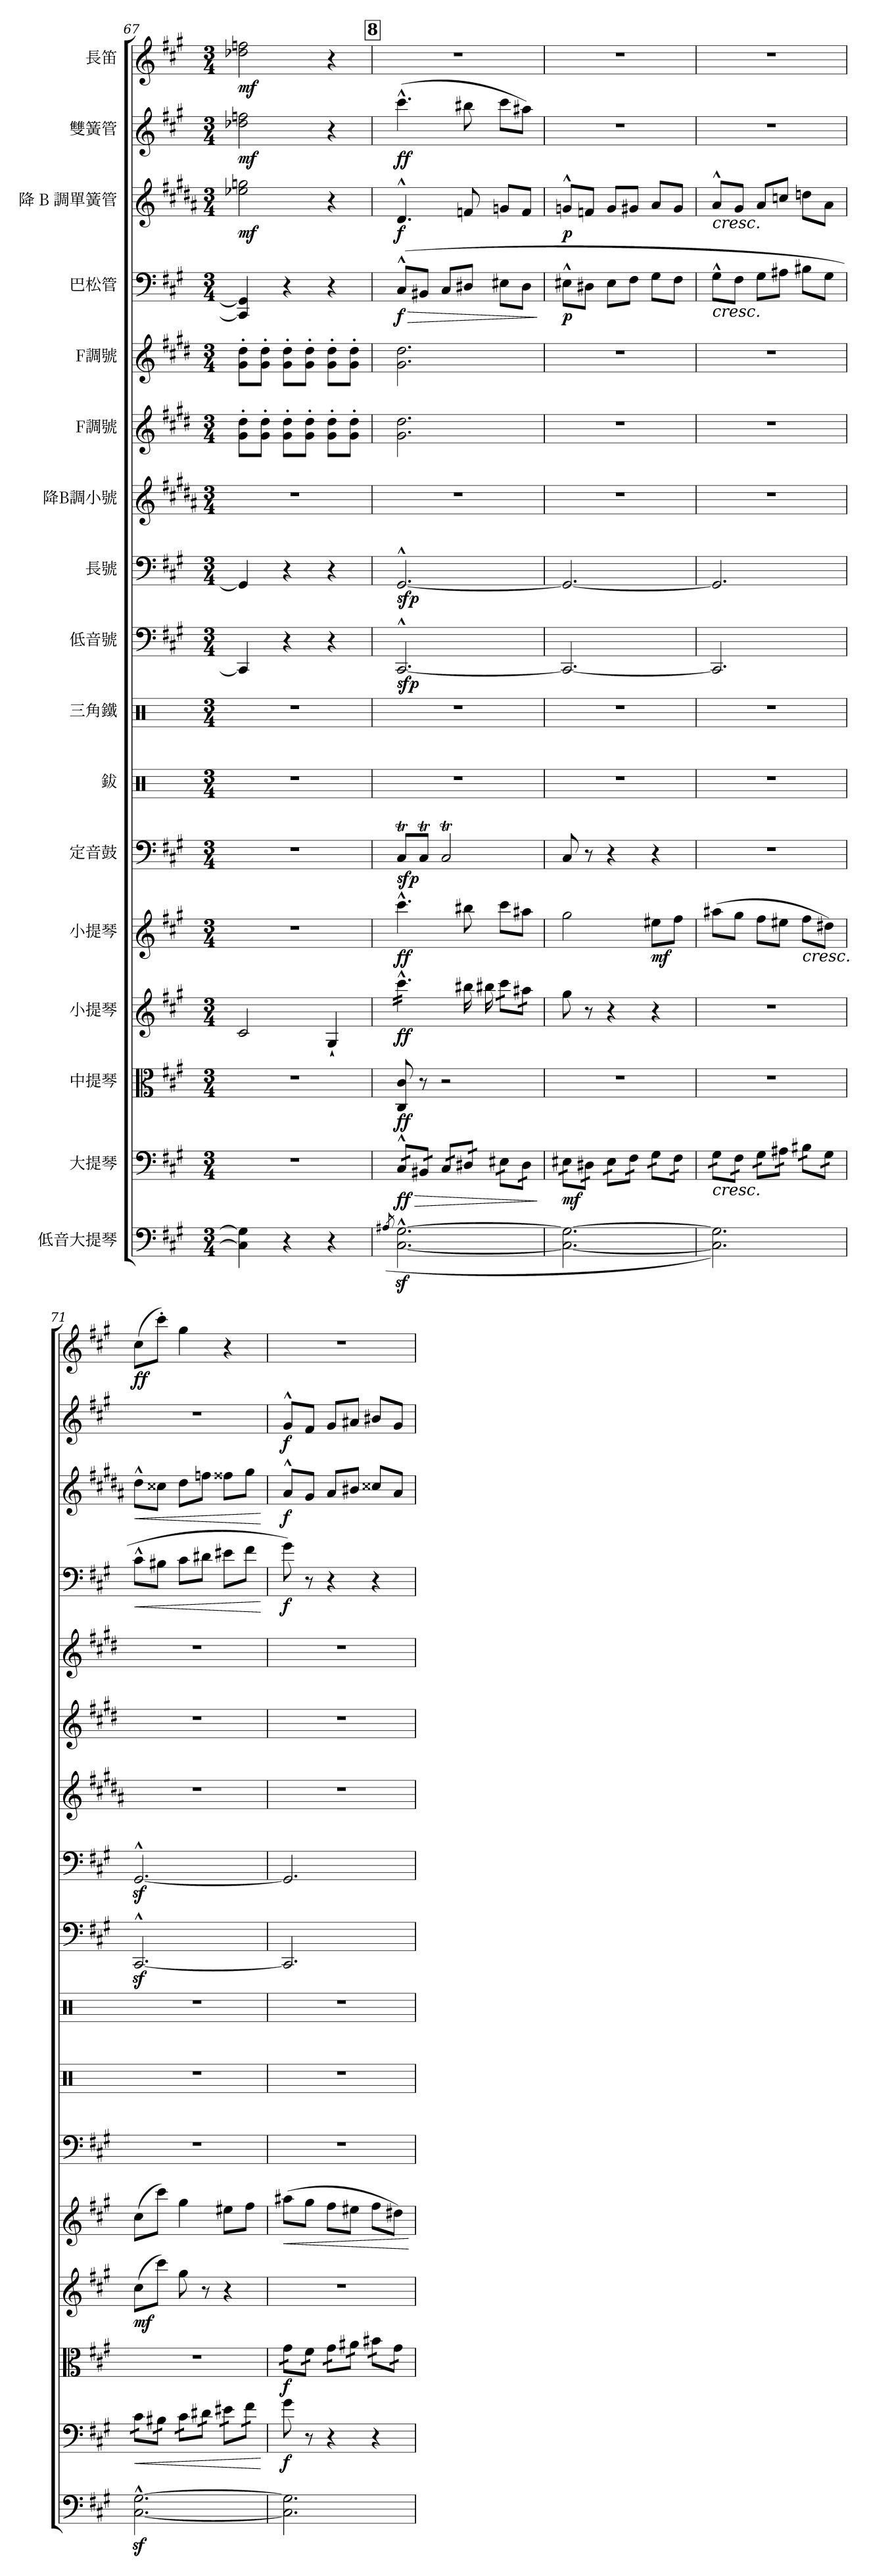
**kern	**kern	**dynam	**kern	**dynam	**kern	**dynam	**kern	**dynam	**kern	**dynam	**kern	**kern	**kern	**dynam	**kern	**dynam	**kern	**kern	**kern	**kern	**dynam	**kern	**dynam	**kern	**dynam	**kern	**dynam
*part17	*part16	*part16	*part15	*part15	*part14	*part14	*part13	*part13	*part12	*part12	*part11	*part10	*part9	*part9	*part8	*part8	*part7	*part6	*part5	*part4	*part4	*part3	*part3	*part2	*part2	*part1	*part1
*staff17	*staff16	*staff16	*staff15	*staff15	*staff14	*staff14	*staff13	*staff13	*staff12	*staff12	*staff11	*staff10	*staff9	*staff9	*staff8	*staff8	*staff7	*staff6	*staff5	*staff4	*staff4	*staff3	*staff3	*staff2	*staff2	*staff1	*staff1
*I"低音大提琴	*I"大提琴	*	*I"中提琴	*	*I"小提琴	*	*I"小提琴	*	*I"定音鼓	*	*I"鈸	*I"三角鐵	*I"低音號	*	*I"長號	*	*I"降B調小號	*I"F調號	*I"F調號	*I"巴松管	*	*I"降 B 調單簧管	*	*I"雙簧管	*	*I"長笛	*
*clefF4	*clefF4	*	*clefC3	*	*clefG2	*	*clefG2	*	*clefF4	*	*clefX	*clefX	*clefF4	*	*clefF4	*	*clefG2	*clefG2	*clefG2	*clefF4	*	*clefG2	*	*clefG2	*	*clefG2	*
*ITrd7c12	*	*	*	*	*	*	*	*	*	*	*	*	*	*	*	*	*ITrd1c2	*ITrd4c7	*ITrd4c7	*	*	*ITrd1c2	*	*	*	*	*
*k[f#c#g#]	*k[f#c#g#]	*	*k[f#c#g#]	*	*k[f#c#g#]	*	*k[f#c#g#]	*	*k[f#c#g#]	*	*k[]	*k[]	*k[f#c#g#]	*	*k[f#c#g#]	*	*k[f#c#g#]	*k[f#c#g#]	*k[f#c#g#]	*k[f#c#g#]	*	*k[f#c#g#]	*	*k[f#c#g#]	*	*k[f#c#g#]	*
*M3/4	*M3/4	*	*M3/4	*	*M3/4	*	*M3/4	*	*M3/4	*	*M3/4	*M3/4	*M3/4	*	*M3/4	*	*M3/4	*M3/4	*M3/4	*M3/4	*	*M3/4	*	*M3/4	*	*M3/4	*
=67	=67	=67	=67	=67	=67	=67	=67	=67	=67	=67	=67	=67	=67	=67	=67	=67	=67	=67	=67	=67	=67	=67	=67	=67	=67	=67	=67
!	!	!	!	!	!	!	!	!	!	!	!	!	!	!	!	!	!	!	!	!	!	!	!LO:DY:b	!	!LO:DY:b	!	!LO:DY:b
4CC#\] 4GG#\]	2.r	.	2.r	.	2c#/	.	2.r	.	2.r	.	2.r	2.r	4CC#/]	.	4GG#/]	.	2.r	8c#\' 8g#\'L	8c#\' 8g#\'L	4CC#/] 4GG#/]	.	2dd-X\ 2ffn\	mf	2dd-X\ 2ffn\	mf	2dd-X\ 2ffn\	mf
.	.	.	.	.	.	.	.	.	.	.	.	.	.	.	.	.	.	8c#\' 8g#\'J	8c#\' 8g#\'J	.	.	.	.	.	.	.	.
4r	.	.	.	.	.	.	.	.	.	.	.	.	4r	.	4r	.	.	8c#\' 8g#\'L	8c#\' 8g#\'L	4r	.	.	.	.	.	.	.
.	.	.	.	.	.	.	.	.	.	.	.	.	.	.	.	.	.	8c#\' 8g#\'J	8c#\' 8g#\'J	.	.	.	.	.	.	.	.
4r	.	.	.	.	4G#`/	.	.	.	.	.	.	.	4r	.	4r	.	.	8c#\' 8g#\'L	8c#\' 8g#\'L	4r	.	4r	.	4r	.	4r	.
.	.	.	.	.	.	.	.	.	.	.	.	.	.	.	.	.	.	8c#\' 8g#\'J	8c#\' 8g#\'J	.	.	.	.	.	.	.	.
!!LO:PB:g=z
!!LO:REH:place=s1:a:B:fs=14:t=8
=68	=68	=68	=68	=68	=68	=68	=68	=68	=68	=68	=68	=68	=68	=68	=68	=68	=68	=68	=68	=68	=68	=68	=68	=68	=68	=68	=68
(>8qAA#X/	.	.	.	.	.	.	.	.	.	.	.	.	.	.	.	.	.	.	.	.	.	.	.	.	.	.	.
!	!	!LO:HP:b	!	!	!	!	!	!	!	!	!	!	!	!	!	!	!	!	!	!	!LO:HP:b	!	!	!	!	!	!
!	!	!LO:DY:n=1:b	!	!LO:DY:b	!	!LO:DY:b	!	!LO:DY:b	!	!LO:DY:b	!	!	!	!LO:DY:b	!	!LO:DY:b	!	!	!	!	!LO:DY:n=1:b	!	!LO:DY:b	!	!LO:DY:b	!	!
*	*tremolo	*	*	*	*	*	*	*	*	*	*	*	*	*	*	*	*	*	*	*	*	*	*	*	*	*	*
*	*	*	*	*	*tremolo	*	*	*	*	*	*	*	*	*	*	*	*	*	*	*	*	*	*	*	*	*	*
[2.CC#\z<^^ [2.GG#\z<^^	16C#^^/LL	> ff	8C#/ 8c#/	ff	16ccc#^^\LL	ff	4.ccc#^^\	ff	8C#t/L	sfp	2.r	2.r	[2.CC#^^/	sfp	[2.GG#^^/	sfp	2.r	2.c#\ 2.g#\	2.c#\ 2.g#\	(>8C#^^/L	> f	4.c#^^/	f	(>4.ccc#^^\	ff	2.r	.
.	16C#^^/	.	.	.	16ccc#^^\	.	.	.	.	.	.	.	.	.	.	.	.	.	.	.	.	.	.	.	.	.	.
.	16BB#X/	.	8r	.	16ccc#^^\	.	.	.	8C#t/J	.	.	.	.	.	.	.	.	.	.	8BB#X/J	.	.	.	.	.	.	.
.	16BB#X/JJ	.	.	.	16ccc#^^\	.	.	.	.	.	.	.	.	.	.	.	.	.	.	.	.	.	.	.	.	.	.
.	16C#/LL	.	2r	.	16ccc#^^\	.	.	.	2C#t/	.	.	.	.	.	.	.	.	.	.	8C#/L	.	.	.	.	.	.	.
.	16C#/	.	.	.	16ccc#^^\JJ	.	.	.	.	.	.	.	.	.	.	.	.	.	.	.	.	.	.	.	.	.	.
.	16D#X/	.	.	.	16bb#X\	.	8bb#X\	.	.	.	.	.	.	.	.	.	.	.	.	8D#X/J	.	8e-X/	.	8bb#X\	.	.	.
.	16D#X/JJ	.	.	.	16bb#X\	.	.	.	.	.	.	.	.	.	.	.	.	.	.	.	.	.	.	.	.	.	.
.	16E#X\LL	.	.	.	16ccc#\LL	.	8ccc#\L	.	.	.	.	.	.	.	.	.	.	.	.	8E#X\L	.	8fn/L	.	8ccc#\L	.	.	.
.	16E#X\	.	.	.	16ccc#\	.	.	.	.	.	.	.	.	.	.	.	.	.	.	.	.	.	.	.	.	.	.
.	16D#\	.	.	.	16aa#X\	.	8aa#X\J	.	.	.	.	.	.	.	.	.	.	.	.	8D#\J	.	8e-/J	.	8aa#X\J)	.	.	.
.	16D#\JJ	.	.	.	16aa#X\JJ	.	.	.	.	.	.	.	.	.	.	.	.	.	.	.	.	.	.	.	.	.	.
*	*	*	*	*	*Xtremolo	*	*	*	*	*	*	*	*	*	*	*	*	*	*	*	*	*	*	*	*	*	*
.	.	]	.	.	.	.	.	.	.	.	.	.	.	.	.	.	.	.	.	.	]	.	.	.	.	.	.
=69	=69	=69	=69	=69	=69	=69	=69	=69	=69	=69	=69	=69	=69	=69	=69	=69	=69	=69	=69	=69	=69	=69	=69	=69	=69	=69	=69
!	!	!LO:DY:b	!	!	!	!	!	!	!	!	!	!	!	!	!	!	!	!	!	!	!LO:DY:b	!	!LO:DY:b	!	!	!	!
2.CC#\_ 2.GG#\_	16E#X\LL	mf	2.r	.	8gg#\	.	2gg#\	.	8C#/	.	2.r	2.r	2.CC#/_	.	2.GG#/_	.	2.r	2.r	2.r	8E#X^^\L	p	8fn^^/L	p	2.r	.	2.r	.
.	16E#X\	.	.	.	.	.	.	.	.	.	.	.	.	.	.	.	.	.	.	.	.	.	.	.	.	.	.
.	16D#X\	.	.	.	8r	.	.	.	8r	.	.	.	.	.	.	.	.	.	.	8D#X\J	.	8e-X/J	.	.	.	.	.
.	16D#X\JJ	.	.	.	.	.	.	.	.	.	.	.	.	.	.	.	.	.	.	.	.	.	.	.	.	.	.
.	16E#\LL	.	.	.	4r	.	.	.	4r	.	.	.	.	.	.	.	.	.	.	8E#\L	.	8f/L	.	.	.	.	.
.	16E#\	.	.	.	.	.	.	.	.	.	.	.	.	.	.	.	.	.	.	.	.	.	.	.	.	.	.
.	16F#\	.	.	.	.	.	.	.	.	.	.	.	.	.	.	.	.	.	.	8F#\J	.	8f#X/J	.	.	.	.	.
.	16F#\JJ	.	.	.	.	.	.	.	.	.	.	.	.	.	.	.	.	.	.	.	.	.	.	.	.	.	.
!	!	!	!	!	!	!	!	!LO:DY:b	!	!	!	!	!	!	!	!	!	!	!	!	!	!	!	!	!	!	!
.	16G#\LL	.	.	.	4r	.	8ee#X\L	mf	4r	.	.	.	.	.	.	.	.	.	.	8G#\L	.	8g#/L	.	.	.	.	.
.	16G#\	.	.	.	.	.	.	.	.	.	.	.	.	.	.	.	.	.	.	.	.	.	.	.	.	.	.
.	16F#\	.	.	.	.	.	8ff#\J	.	.	.	.	.	.	.	.	.	.	.	.	8F#\J	.	8f#/J	.	.	.	.	.
.	16F#\JJ	.	.	.	.	.	.	.	.	.	.	.	.	.	.	.	.	.	.	.	.	.	.	.	.	.	.
=70	=70	=70	=70	=70	=70	=70	=70	=70	=70	=70	=70	=70	=70	=70	=70	=70	=70	=70	=70	=70	=70	=70	=70	=70	=70	=70	=70
!	!	!	!	!	!	!	!	!	!	!	!	!	!	!	!	!	!	!	!	!	!	!LO:TX:b:i:t=cresc.	!	!	!	!	!
!	!	!	!	!	!	!	!	!	!	!	!	!	!	!	!	!	!	!	!	!LO:TX:b:i:t=cresc.	!	!	!	!	!	!	!
!	!LO:TX:b:i:t=cresc.	!	!	!	!	!	!	!	!	!	!	!	!	!	!	!	!	!	!	!	!	!	!	!	!	!	!
2.CC#\] 2.GG#\])	16G#\LL	.	2.r	.	2.r	.	(>8aa#X\L	.	2.r	.	2.r	2.r	2.CC#/]	.	2.GG#/]	.	2.r	2.r	2.r	8G#^^\L	.	8g#^^/L	.	2.r	.	2.r	.
.	16G#\	.	.	.	.	.	.	.	.	.	.	.	.	.	.	.	.	.	.	.	.	.	.	.	.	.	.
.	16F#\	.	.	.	.	.	8gg#\J	.	.	.	.	.	.	.	.	.	.	.	.	8F#\J	.	8f#/J	.	.	.	.	.
.	16F#\JJ	.	.	.	.	.	.	.	.	.	.	.	.	.	.	.	.	.	.	.	.	.	.	.	.	.	.
.	16G#\LL	.	.	.	.	.	8ff#\L	.	.	.	.	.	.	.	.	.	.	.	.	8G#\L	.	8g#/L	.	.	.	.	.
.	16G#\	.	.	.	.	.	.	.	.	.	.	.	.	.	.	.	.	.	.	.	.	.	.	.	.	.	.
.	16A#X\	.	.	.	.	.	8ee#X\J	.	.	.	.	.	.	.	.	.	.	.	.	8A#X\J	.	8b-X/J	.	.	.	.	.
.	16A#X\JJ	.	.	.	.	.	.	.	.	.	.	.	.	.	.	.	.	.	.	.	.	.	.	.	.	.	.
!	!	!	!	!	!	!	!LO:TX:b:i:t=cresc.	!	!	!	!	!	!	!	!	!	!	!	!	!	!	!	!	!	!	!	!
.	16B#X\LL	.	.	.	.	.	8ff#\L	.	.	.	.	.	.	.	.	.	.	.	.	8B#X\L	.	8ccn\L	.	.	.	.	.
.	16B#X\	.	.	.	.	.	.	.	.	.	.	.	.	.	.	.	.	.	.	.	.	.	.	.	.	.	.
.	16G#\	.	.	.	.	.	8dd#X\J)	.	.	.	.	.	.	.	.	.	.	.	.	8G#\J	.	8g#\J	.	.	.	.	.
.	16G#\JJ	.	.	.	.	.	.	.	.	.	.	.	.	.	.	.	.	.	.	.	.	.	.	.	.	.	.
=71	=71	=71	=71	=71	=71	=71	=71	=71	=71	=71	=71	=71	=71	=71	=71	=71	=71	=71	=71	=71	=71	=71	=71	=71	=71	=71	=71
!	!	!LO:HP:b	!	!	!	!LO:DY:b	!	!	!	!	!	!	!	!	!	!	!	!	!	!	!LO:HP:b	!	!LO:HP:b	!	!	!	!LO:DY:b
[2.CC#\z<^^ [2.GG#\z<^^	16c#\LL	<	2.r	.	(>8cc#\L	mf	(>8cc#\L	.	2.r	.	2.r	2.r	[2.CC#z<^^/	.	[2.GG#z<^^/	.	2.r	2.r	2.r	8c#^^\L	<	8cc#^^\L	<	2.r	.	(>8cc#\L	ff
.	16c#\	.	.	.	.	.	.	.	.	.	.	.	.	.	.	.	.	.	.	.	.	.	.	.	.	.	.
.	16B#X\	.	.	.	8ccc#\J)	.	8ccc#\J)	.	.	.	.	.	.	.	.	.	.	.	.	8B#X\J	.	8b#X\J	.	.	.	8ccc#'\J)	.
.	16B#X\JJ	.	.	.	.	.	.	.	.	.	.	.	.	.	.	.	.	.	.	.	.	.	.	.	.	.	.
.	16c#\LL	.	.	.	8gg#\	.	4gg#\	.	.	.	.	.	.	.	.	.	.	.	.	8c#\L	.	8cc#\L	.	.	.	4gg#\	.
.	16c#\	.	.	.	.	.	.	.	.	.	.	.	.	.	.	.	.	.	.	.	.	.	.	.	.	.	.
.	16d#X\	.	.	.	8r	.	.	.	.	.	.	.	.	.	.	.	.	.	.	8d#X\J	.	8ee-X\J	.	.	.	.	.
.	16d#X\JJ	.	.	.	.	.	.	.	.	.	.	.	.	.	.	.	.	.	.	.	.	.	.	.	.	.	.
.	16e#X\LL	.	.	.	4r	.	8ee#X\L	.	.	.	.	.	.	.	.	.	.	.	.	8e#X\L	.	8ee#X\L	.	.	.	4r	.
.	16e#X\	.	.	.	.	.	.	.	.	.	.	.	.	.	.	.	.	.	.	.	.	.	.	.	.	.	.
.	16f#\	.	.	.	.	.	8ff#\J	.	.	.	.	.	.	.	.	.	.	.	.	8f#\J	.	8ff#\J	.	.	.	.	.
.	16f#\JJ	.	.	.	.	.	.	.	.	.	.	.	.	.	.	.	.	.	.	.	.	.	.	.	.	.	.
*	*Xtremolo	*	*	*	*	*	*	*	*	*	*	*	*	*	*	*	*	*	*	*	*	*	*	*	*	*	*
.	.	[	.	.	.	.	.	.	.	.	.	.	.	.	.	.	.	.	.	.	[	.	[	.	.	.	.
=72	=72	=72	=72	=72	=72	=72	=72	=72	=72	=72	=72	=72	=72	=72	=72	=72	=72	=72	=72	=72	=72	=72	=72	=72	=72	=72	=72
!	!	!LO:DY:b	!	!LO:DY:b	!	!	!	!LO:HP:b	!	!	!	!	!	!	!	!	!	!	!	!	!LO:DY:b	!	!LO:DY:b	!	!LO:DY:b	!	!
*	*	*	*tremolo	*	*	*	*	*	*	*	*	*	*	*	*	*	*	*	*	*	*	*	*	*	*	*	*
2.CC#\] 2.GG#\]	8g#\	f	16g#\LL	f	2.r	.	(>8aa#X\L	<	2.r	.	2.r	2.r	2.CC#/]	.	2.GG#/]	.	2.r	2.r	2.r	8g#\)	f	8g#^^/L	f	8g#^^/L	f	2.r	.
.	.	.	16g#\	.	.	.	.	.	.	.	.	.	.	.	.	.	.	.	.	.	.	.	.	.	.	.	.
.	8r	.	16f#\	.	.	.	8gg#\J	.	.	.	.	.	.	.	.	.	.	.	.	8r	.	8f#/J	.	8f#/J	.	.	.
.	.	.	16f#\JJ	.	.	.	.	.	.	.	.	.	.	.	.	.	.	.	.	.	.	.	.	.	.	.	.
.	4r	.	16g#\LL	.	.	.	8ff#\L	.	.	.	.	.	.	.	.	.	.	.	.	4r	.	8g#/L	.	8g#/L	.	.	.
.	.	.	16g#\	.	.	.	.	.	.	.	.	.	.	.	.	.	.	.	.	.	.	.	.	.	.	.	.
.	.	.	16a#X\	.	.	.	8ee#X\J	.	.	.	.	.	.	.	.	.	.	.	.	.	.	8a#X/J	.	8a#X/J	.	.	.
.	.	.	16a#X\JJ	.	.	.	.	.	.	.	.	.	.	.	.	.	.	.	.	.	.	.	.	.	.	.	.
.	4r	.	16b#X\LL	.	.	.	8ff#\L	.	.	.	.	.	.	.	.	.	.	.	.	4r	.	8b#X/L	.	8b#X/L	.	.	.
.	.	.	16b#X\	.	.	.	.	.	.	.	.	.	.	.	.	.	.	.	.	.	.	.	.	.	.	.	.
.	.	.	16g#\	.	.	.	8dd#X\J)	.	.	.	.	.	.	.	.	.	.	.	.	.	.	8g#/J	.	8g#/J	.	.	.
.	.	.	16g#\JJ	.	.	.	.	.	.	.	.	.	.	.	.	.	.	.	.	.	.	.	.	.	.	.	.
*	*	*	*Xtremolo	*	*	*	*	*	*	*	*	*	*	*	*	*	*	*	*	*	*	*	*	*	*	*	*
.	.	.	.	.	.	.	.	[	.	.	.	.	.	.	.	.	.	.	.	.	.	.	.	.	.	.	.
=	=	=	=	=	=	=	=	=	=	=	=	=	=	=	=	=	=	=	=	=	=	=	=	=	=	=	=
*-	*-	*-	*-	*-	*-	*-	*-	*-	*-	*-	*-	*-	*-	*-	*-	*-	*-	*-	*-	*-	*-	*-	*-	*-	*-	*-	*-
